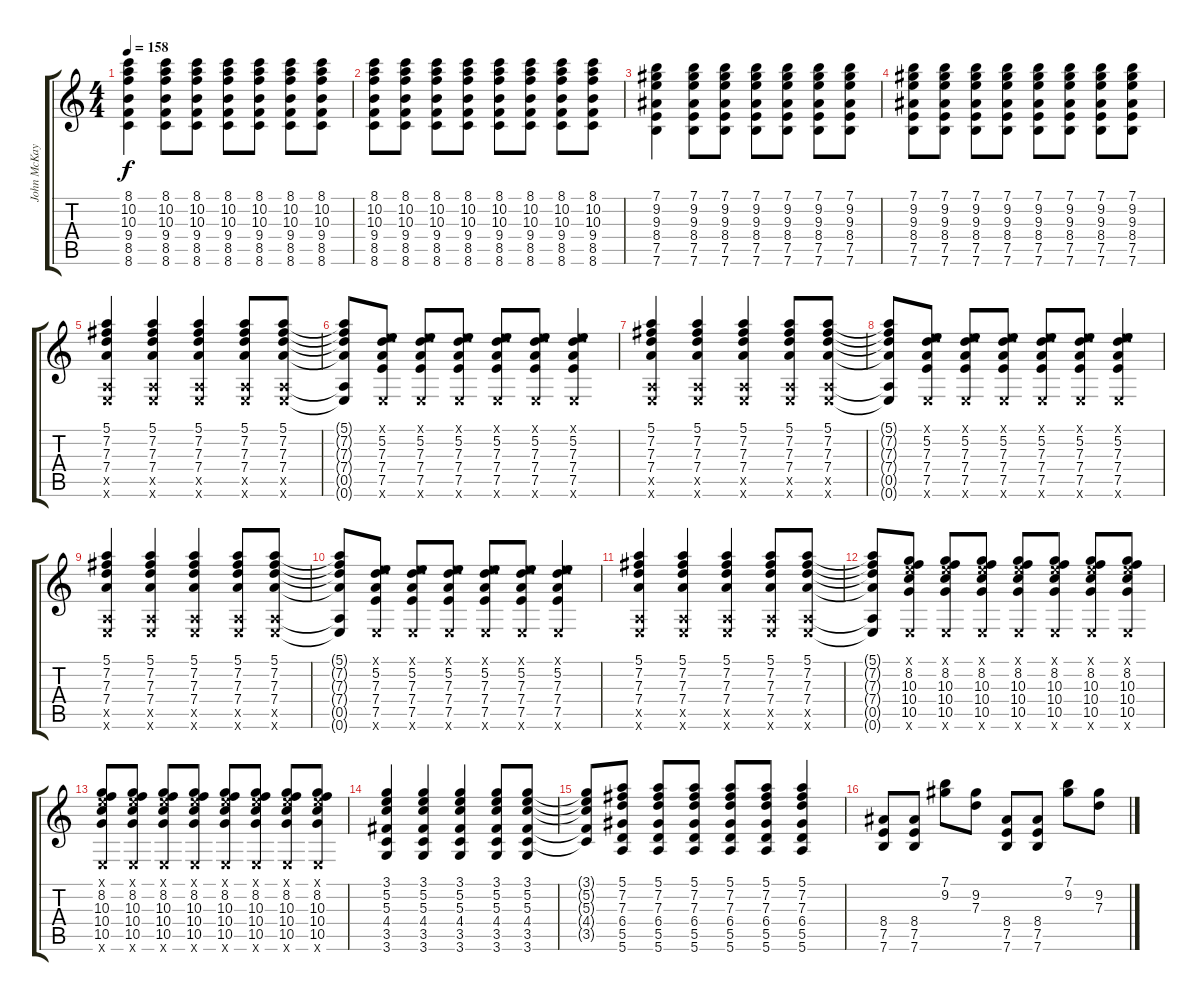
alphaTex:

\track ("John McKay" "John McKay") {instrument acousticguitarsteel}
\staff {score tabs}
\tuning (E4 B3 G3 D3 A2 E2) {hide}
\ts (4 4)
\tempo 158
\clef g2
\ks c
(8.1 10.2 10.3 9.4 8.5 8.6).4{dy f} (8.1 10.2 10.3 9.4 8.5 8.6).8 (8.1 10.2 10.3 9.4 8.5 8.6).8 (8.1 10.2 10.3 9.4 8.5 8.6).8 (8.1 10.2 10.3 9.4 8.5 8.6).8 (8.1 10.2 10.3 9.4 8.5 8.6).8 (8.1 10.2 10.3 9.4 8.5 8.6).8 |
(8.1 10.2 10.3 9.4 8.5 8.6).8 (8.1 10.2 10.3 9.4 8.5 8.6).8 (8.1 10.2 10.3 9.4 8.5 8.6).8 (8.1 10.2 10.3 9.4 8.5 8.6).8 (8.1 10.2 10.3 9.4 8.5 8.6).8 (8.1 10.2 10.3 9.4 8.5 8.6).8 (8.1 10.2 10.3 9.4 8.5 8.6).8 (8.1 10.2 10.3 9.4 8.5 8.6).8 |
(7.1 9.2 9.3 8.4 7.5 7.6).4 (7.1 9.2 9.3 8.4 7.5 7.6).8 (7.1 9.2 9.3 8.4 7.5 7.6).8 (7.1 9.2 9.3 8.4 7.5 7.6).8 (7.1 9.2 9.3 8.4 7.5 7.6).8 (7.1 9.2 9.3 8.4 7.5 7.6).8 (7.1 9.2 9.3 8.4 7.5 7.6).8 |
(7.1 9.2 9.3 8.4 7.5 7.6).8 (7.1 9.2 9.3 8.4 7.5 7.6).8 (7.1 9.2 9.3 8.4 7.5 7.6).8 (7.1 9.2 9.3 8.4 7.5 7.6).8 (7.1 9.2 9.3 8.4 7.5 7.6).8 (7.1 9.2 9.3 8.4 7.5 7.6).8 (7.1 9.2 9.3 8.4 7.5 7.6).8 (7.1 9.2 9.3 8.4 7.5 7.6).8 |
(5.1 7.2 7.3 7.4 0.5{x} 0.6{x}).4 (5.1 7.2 7.3 7.4 0.5{x} 0.6{x}).4 (5.1 7.2 7.3 7.4 0.5{x} 0.6{x}).4 (5.1 7.2 7.3 7.4 0.5{x} 0.6{x}).8 (5.1 7.2 7.3 7.4 0.5{x} 0.6{x}).8 |
(5.1{t} 7.2{t} 7.3{t} 7.4{t} 0.5{t} 0.6{t}).8 (0.1{x} 5.2 7.3 7.4 7.5 0.6{x}).8 (0.1{x} 5.2 7.3 7.4 7.5 0.6{x}).8 (0.1{x} 5.2 7.3 7.4 7.5 0.6{x}).8 (0.1{x} 5.2 7.3 7.4 7.5 0.6{x}).8 (0.1{x} 5.2 7.3 7.4 7.5 0.6{x}).8 (0.1{x} 5.2 7.3 7.4 7.5 0.6{x}).4 |
(5.1 7.2 7.3 7.4 0.5{x} 0.6{x}).4 (5.1 7.2 7.3 7.4 0.5{x} 0.6{x}).4 (5.1 7.2 7.3 7.4 0.5{x} 0.6{x}).4 (5.1 7.2 7.3 7.4 0.5{x} 0.6{x}).8 (5.1 7.2 7.3 7.4 0.5{x} 0.6{x}).8 |
(5.1{t} 7.2{t} 7.3{t} 7.4{t} 0.5{t} 0.6{t}).8 (0.1{x} 5.2 7.3 7.4 7.5 0.6{x}).8 (0.1{x} 5.2 7.3 7.4 7.5 0.6{x}).8 (0.1{x} 5.2 7.3 7.4 7.5 0.6{x}).8 (0.1{x} 5.2 7.3 7.4 7.5 0.6{x}).8 (0.1{x} 5.2 7.3 7.4 7.5 0.6{x}).8 (0.1{x} 5.2 7.3 7.4 7.5 0.6{x}).4 |
(5.1 7.2 7.3 7.4 0.5{x} 0.6{x}).4 (5.1 7.2 7.3 7.4 0.5{x} 0.6{x}).4 (5.1 7.2 7.3 7.4 0.5{x} 0.6{x}).4 (5.1 7.2 7.3 7.4 0.5{x} 0.6{x}).8 (5.1 7.2 7.3 7.4 0.5{x} 0.6{x}).8 |
(5.1{t} 7.2{t} 7.3{t} 7.4{t} 0.5{t} 0.6{t}).8 (0.1{x} 5.2 7.3 7.4 7.5 0.6{x}).8 (0.1{x} 5.2 7.3 7.4 7.5 0.6{x}).8 (0.1{x} 5.2 7.3 7.4 7.5 0.6{x}).8 (0.1{x} 5.2 7.3 7.4 7.5 0.6{x}).8 (0.1{x} 5.2 7.3 7.4 7.5 0.6{x}).8 (0.1{x} 5.2 7.3 7.4 7.5 0.6{x}).4 |
(5.1 7.2 7.3 7.4 0.5{x} 0.6{x}).4 (5.1 7.2 7.3 7.4 0.5{x} 0.6{x}).4 (5.1 7.2 7.3 7.4 0.5{x} 0.6{x}).4 (5.1 7.2 7.3 7.4 0.5{x} 0.6{x}).8 (5.1 7.2 7.3 7.4 0.5{x} 0.6{x}).8 |
(5.1{t} 7.2{t} 7.3{t} 7.4{t} 0.5{t} 0.6{t}).8 (0.1{x} 8.2 10.3 10.4 10.5 0.6{x}).8 (0.1{x} 8.2 10.3 10.4 10.5 0.6{x}).8 (0.1{x} 8.2 10.3 10.4 10.5 0.6{x}).8 (0.1{x} 8.2 10.3 10.4 10.5 0.6{x}).8 (0.1{x} 8.2 10.3 10.4 10.5 0.6{x}).8 (0.1{x} 8.2 10.3 10.4 10.5 0.6{x}).8 (0.1{x} 8.2 10.3 10.4 10.5 0.6{x}).8 |
(0.1{x} 8.2 10.3 10.4 10.5 0.6{x}).8 (0.1{x} 8.2 10.3 10.4 10.5 0.6{x}).8 (0.1{x} 8.2 10.3 10.4 10.5 0.6{x}).8 (0.1{x} 8.2 10.3 10.4 10.5 0.6{x}).8 (0.1{x} 8.2 10.3 10.4 10.5 0.6{x}).8 (0.1{x} 8.2 10.3 10.4 10.5 0.6{x}).8 (0.1{x} 8.2 10.3 10.4 10.5 0.6{x}).8 (0.1{x} 8.2 10.3 10.4 10.5 0.6{x}).8 |
(3.1 5.2 5.3 4.4 3.5 3.6).4 (3.1 5.2 5.3 4.4 3.5 3.6).4 (3.1 5.2 5.3 4.4 3.5 3.6).4 (3.1 5.2 5.3 4.4 3.5 3.6).8 (3.1 5.2 5.3 4.4 3.5 3.6).8 |
(3.1{t} 5.2{t} 5.3{t} 4.4{t} 3.5{t}).8 (5.1 7.2 7.3 6.4 5.5 5.6).8 (5.1 7.2 7.3 6.4 5.5 5.6).8 (5.1 7.2 7.3 6.4 5.5 5.6).8 (5.1 7.2 7.3 6.4 5.5 5.6).8 (5.1 7.2 7.3 6.4 5.5 5.6).8 (5.1 7.2 7.3 6.4 5.5 5.6).4 |
(8.4 7.5 7.6).8 (8.4 7.5 7.6).8 (7.1 9.2).8 (9.2 7.3).8 (8.4 7.5 7.6).8 (8.4 7.5 7.6).8 (7.1 9.2).8 (9.2 7.3).8
